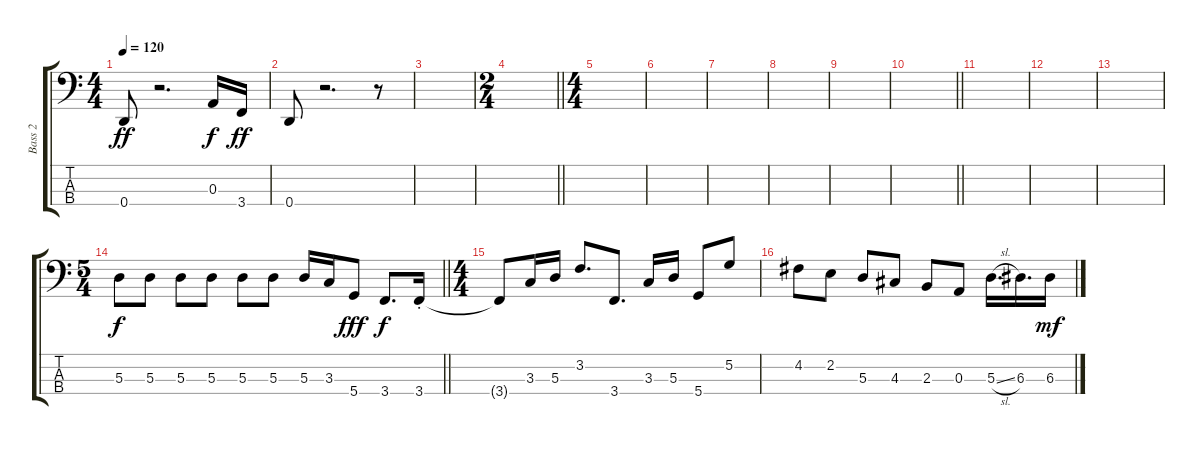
\track ("Bass 2" "Bass 2") {instrument slapbass2}
\staff {score tabs}
\tuning (G2 D2 A1 D1) {hide}
\ts (4 4)
\tempo 120
\clef f4
\ks c
0.4.8{dy ff} r.2{d} 0.3.16{dy f} 3.4.16{dy ff} |
0.4.8 r.2{d} r.8 |
|
\ts (2 4)
\barLineRight lightlight
|
\ts (4 4)
|
|
|
|
|
\barLineRight lightlight
|
\section ("" "")
|
|
|
\ts (5 4)
\barLineRight lightlight
5.3.8{dy f} 5.3.8 5.3.8 5.3.8 5.3.8 5.3.8 5.3.16 3.3.16 5.4.8{dy fff} 3.4.8{d dy f} 3.4{st}.16 |
\ts (4 4)
3.4{t}.8 3.3.16 5.3.16 3.2.8{d} 3.4.8{d} 3.3.16 5.3.16 5.4.8 5.2.8 |
4.2.8 2.2.8 5.3.8 4.3.8 2.3.8 0.3.8 5.3{sl}.16{d} 6.3.16{d} 6.3.16{dy mf}
